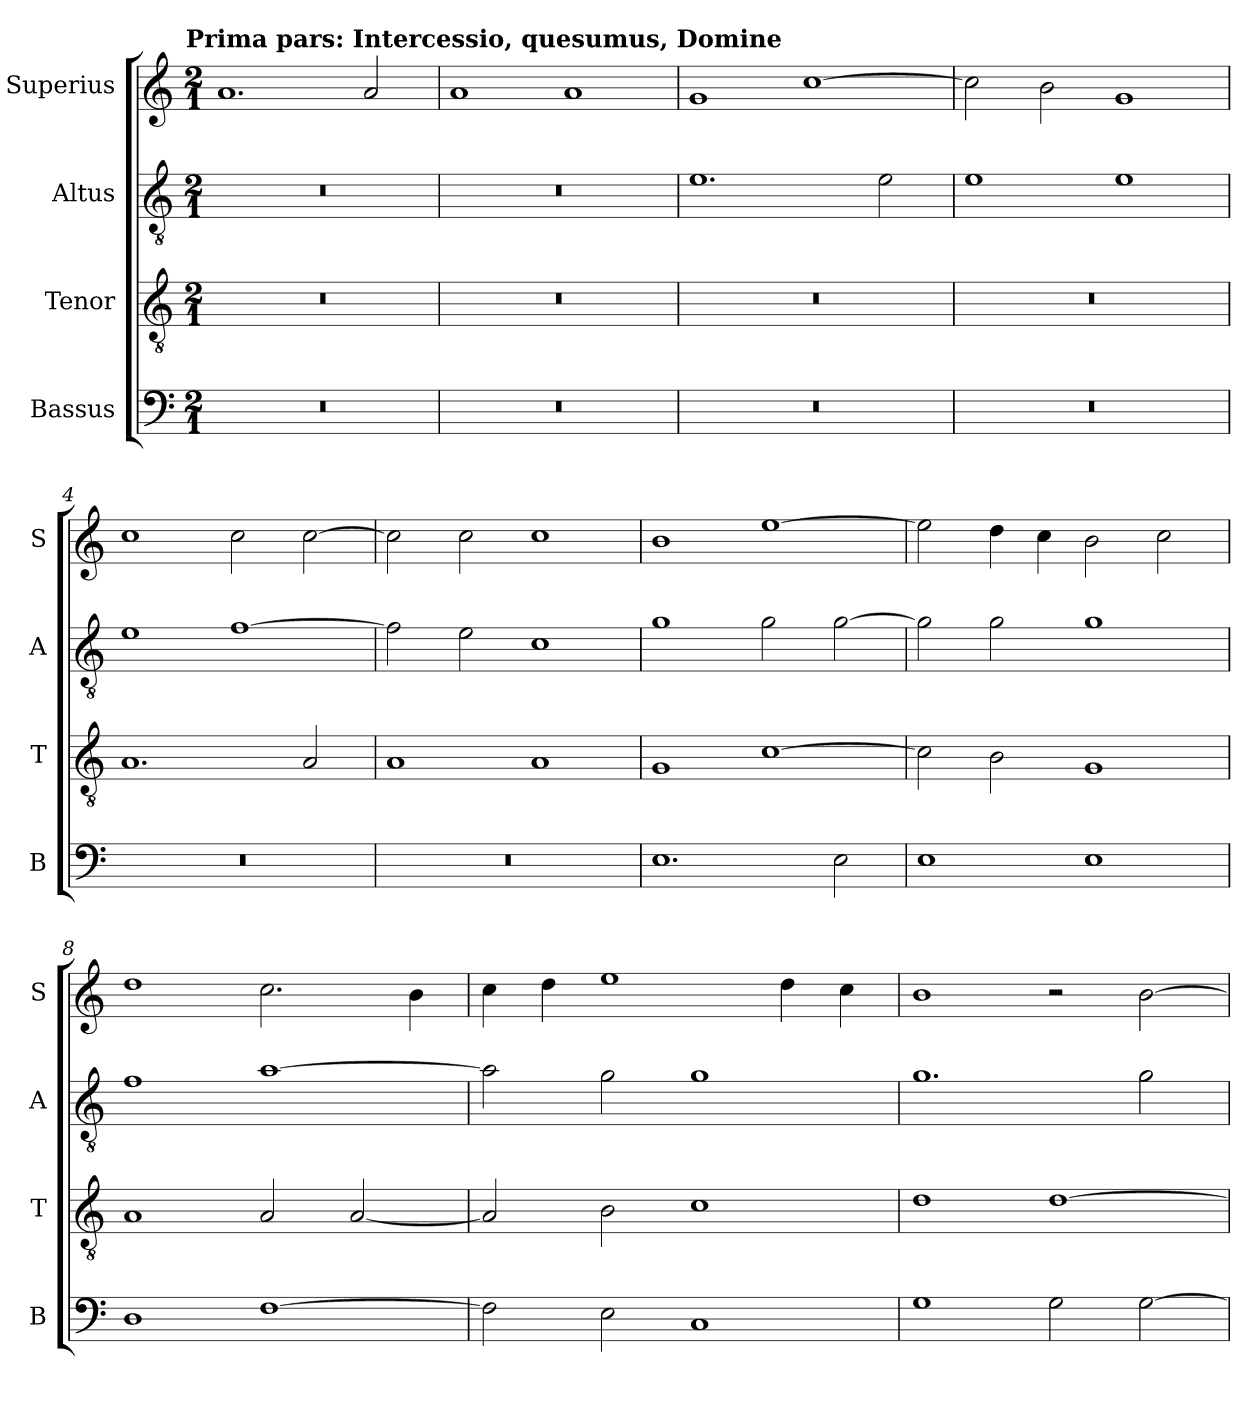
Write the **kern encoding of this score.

**kern	**kern	**kern	**kern
*part4	*part3	*part2	*part1
*staff4	*staff3	*staff2	*staff1
*I"Bassus	*I"Tenor	*I"Altus	*I"Superius
*I'B	*I'T	*I'A	*I'S
*clefF4	*clefGv2	*clefGv2	*clefG2
*k[]	*k[]	*k[]	*k[]
*C:	*C:	*C:	*C:
!!LO:TX:omd:t=Prima pars&colon; Intercessio, quesumus, Domine
*M2/1	*M2/1	*M2/1	*M2/1
=	=	=	=
0r	0r	0r	1.a
.	.	.	2a
=1	=1	=1	=1
0r	0r	0r	1a
.	.	.	1a
=2	=2	=2	=2
0r	0r	1.e	1g
.	.	.	[1cc
.	.	2e	.
=3	=3	=3	=3
0r	0r	1e	2cc]
.	.	.	2b
.	.	1e	1g
=4	=4	=4	=4
0r	1.A	1e	1cc
.	.	[1f	2cc
.	2A	.	[2cc
=5	=5	=5	=5
0r	1A	2f]	2cc]
.	.	2e	2cc
.	1A	1c	1cc
=6	=6	=6	=6
1.E	1G	1g	1b
.	[1c	2g	[1ee
2E	.	[2g	.
=7	=7	=7	=7
1E	2c]	2g]	2ee]
.	2B	2g	4dd
.	.	.	4cc
1E	1G	1g	2b
.	.	.	2cc
=8	=8	=8	=8
1D	1A	1f	1dd
[1F	2A	[1a	2.cc
.	[2A	.	.
.	.	.	4b
=9	=9	=9	=9
2F]	2A]	2a]	4cc
.	.	.	4dd
2E	2B	2g	1ee
1C	1c	1g	.
.	.	.	4dd
.	.	.	4cc
=10	=10	=10	=10
1G	1d	1.g	1b
2G	[1d	.	2r
[2G	.	2g	[2b
=	=	=	=
*-	*-	*-	*-
